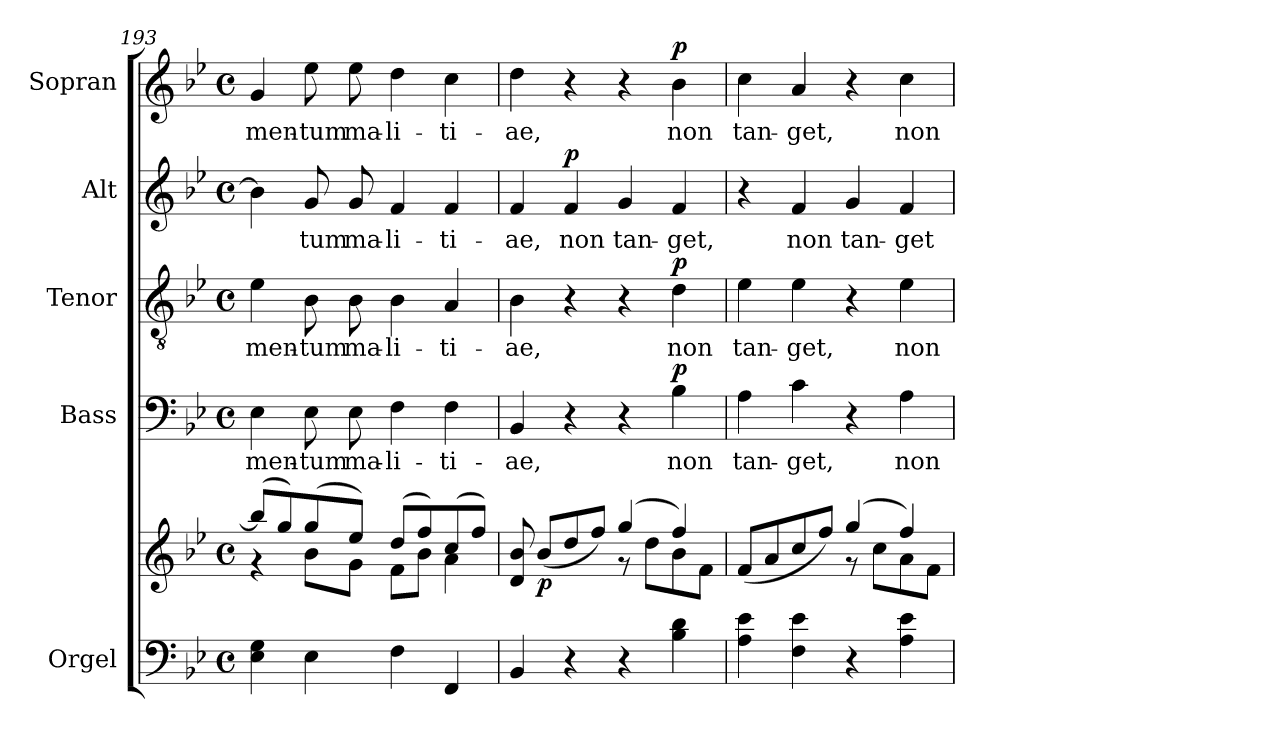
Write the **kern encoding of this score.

**kern	**kern	**dynam	**kern	**text	**dynam	**kern	**text	**dynam	**kern	**text	**dynam	**kern	**text	**dynam
*part5	*part5	*part5	*part4	*part4	*part4	*part3	*part3	*part3	*part2	*part2	*part2	*part1	*part1	*part1
*staff6	*staff5	*staff5/6	*staff4	*staff4	*staff4	*staff3	*staff3	*staff3	*staff2	*staff2	*staff2	*staff1	*staff1	*staff1
*I"Orgel	*	*	*I"Bass	*	*	*I"Tenor	*	*	*I"Alt	*	*	*I"Sopran	*	*
*I'Org.	*	*	*I'B.	*	*	*I'T.	*	*	*I'A.	*	*	*I'S.	*	*
*clefF4	*clefG2	*	*clefF4	*	*	*clefGv2	*	*	*clefG2	*	*	*clefG2	*	*
*k[b-e-]	*k[b-e-]	*	*k[b-e-]	*	*	*k[b-e-]	*	*	*k[b-e-]	*	*	*k[b-e-]	*	*
*B-:	*B-:	*	*B-:	*	*	*B-:	*	*	*B-:	*	*	*B-:	*	*
*M4/4	*M4/4	*	*M4/4	*	*	*M4/4	*	*	*M4/4	*	*	*M4/4	*	*
*met(c)	*met(c)	*	*met(c)	*	*	*met(c)	*	*	*met(c)	*	*	*met(c)	*	*
=193	=193	=193	=193	=193	=193	=193	=193	=193	=193	=193	=193	=193	=193	=193
*	*^	*	*	*	*	*	*	*	*	*	*	*	*	*
!	!	!	!	!	!LO:LY:b	!	!	!LO:LY:b	!	!	!	!	!	!LO:LY:b	!
4E-\ 4G\	(<8bb-/L]	4r	.	4E-\	-men-	.	4e-\	-men-	.	4b-\]	.	.	4g/	-men-	.
.	8gg/)	.	.	.	.	.	.	.	.	.	.	.	.	.	.
!	!	!	!	!	!LO:LY:b	!	!	!LO:LY:b	!	!	!LO:LY:b	!	!	!LO:LY:b	!
4E-\	(<8gg/	8b-\L	.	8E-\	-tum	.	8B-\	-tum	.	8g/	-tum	.	8ee-\	-tum	.
!	!	!	!	!	!LO:LY:b	!	!	!LO:LY:b	!	!	!LO:LY:b	!	!	!LO:LY:b	!
.	8ee-/J)	8g\J	.	8E-\	ma-	.	8B-\	ma-	.	8g/	ma-	.	8ee-\	ma-	.
!	!	!	!	!	!LO:LY:b	!	!	!LO:LY:b	!	!	!LO:LY:b	!	!	!LO:LY:b	!
4F\	(>8dd/L	8f\L	.	4F\	-li-	.	4B-\	-li-	.	4f/	-li-	.	4dd\	-li-	.
.	8ff/)	8b-\J	.	.	.	.	.	.	.	.	.	.	.	.	.
!	!	!	!	!	!LO:LY:b	!	!	!LO:LY:b	!	!	!LO:LY:b	!	!	!LO:LY:b	!
4FF/	(>8cc/	4a\	.	4F\	-ti-	.	4A/	-ti-	.	4f/	-ti-	.	4cc\	-ti-	.
.	8ff/J)	.	.	.	.	.	.	.	.	.	.	.	.	.	.
=194	=194	=194	=194	=194	=194	=194	=194	=194	=194	=194	=194	=194	=194	=194	=194
!	!	!	!	!	!LO:LY:b	!	!	!LO:LY:b	!	!	!LO:LY:b	!	!	!LO:LY:b	!
4BB-/	8d/ 8b-/	2ryy	.	4BB-/	-ae,	.	4B-\	-ae,	.	4f/	-ae,	.	4dd\	-ae,	.
!	!	!	!LO:DY:b	!	!	!	!	!	!	!	!	!	!	!	!
.	(<8b-/L	.	p	.	.	.	.	.	.	.	.	.	.	.	.
!	!	!	!	!	!	!	!	!	!	!	!LO:LY:b	!LO:DY:a	!	!	!
4r	8dd/	.	.	4r	.	.	4r	.	.	4f/	non	p	4r	.	.
.	8ff/J)	.	.	.	.	.	.	.	.	.	.	.	.	.	.
!	!	!	!	!	!	!	!	!	!	!	!LO:LY:b	!	!	!	!
4r	(4gg/	8r	.	4r	.	.	4r	.	.	4g/	tan-	.	4r	.	.
.	.	8dd\L	.	.	.	.	.	.	.	.	.	.	.	.	.
!	!	!	!	!	!LO:LY:b	!LO:DY:a	!	!LO:LY:b	!LO:DY:a	!	!LO:LY:b	!	!	!LO:LY:b	!LO:DY:a
4B-\ 4d\	4ff/)	8b-\	.	4B-\	non	p	4d\	non	p	4f/	-get,	.	4b-\	non	p
.	.	8f\J	.	.	.	.	.	.	.	.	.	.	.	.	.
!!LO:LB:g=z
=195	=195	=195	=195	=195	=195	=195	=195	=195	=195	=195	=195	=195	=195	=195	=195
!	!	!	!	!	!LO:LY:b	!	!	!LO:LY:b	!	!	!	!	!	!LO:LY:b	!
4A\ 4e-\	(>8f/L	2ryy	.	4A\	tan-	.	4e-\	tan-	.	4r	.	.	4cc\	tan-	.
.	8a/	.	.	.	.	.	.	.	.	.	.	.	.	.	.
!	!	!	!	!	!LO:LY:b	!	!	!LO:LY:b	!	!	!LO:LY:b	!	!	!LO:LY:b	!
4F\ 4e-\	8cc/	.	.	4c\	-get,	.	4e-\	-get,	.	4f/	non	.	4a/	-get,	.
.	8ff/J)	.	.	.	.	.	.	.	.	.	.	.	.	.	.
!	!	!	!	!	!	!	!	!	!	!	!LO:LY:b	!	!	!	!
4r	(4gg/	8r	.	4r	.	.	4r	.	.	4g/	tan-	.	4r	.	.
.	.	8cc\L	.	.	.	.	.	.	.	.	.	.	.	.	.
!	!	!	!	!	!LO:LY:b	!	!	!LO:LY:b	!	!	!LO:LY:b	!	!	!LO:LY:b	!
4A\ 4e-\	4ff/)	8a\	.	4A\	non	.	4e-\	non	.	4f/	-get	.	4cc\	non	.
.	.	8f\J	.	.	.	.	.	.	.	.	.	.	.	.	.
*	*v	*v	*	*	*	*	*	*	*	*	*	*	*	*	*
=	=	=	=	=	=	=	=	=	=	=	=	=	=	=
*-	*-	*-	*-	*-	*-	*-	*-	*-	*-	*-	*-	*-	*-	*-
